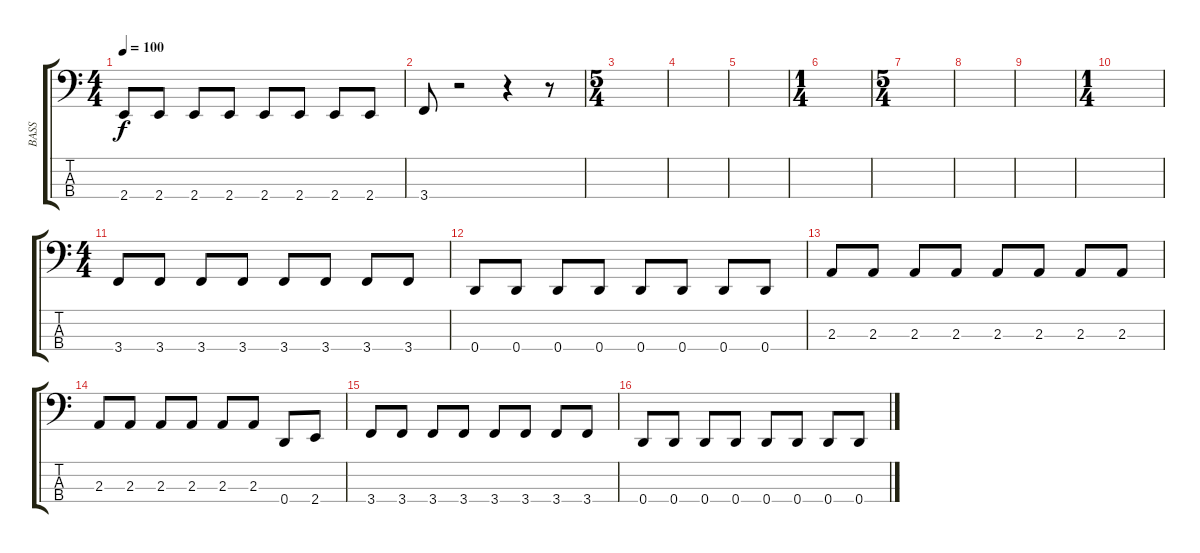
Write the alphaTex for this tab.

\track ("BASS" "BASS") {instrument electricbasspick}
\staff {score tabs}
\tuning (F2 C2 G1 D1) {hide}
\ts (4 4)
\tempo 100
\clef f4
\ks c
2.4.8{dy f} 2.4.8 2.4.8 2.4.8 2.4.8 2.4.8 2.4.8 2.4.8 |
3.4.8 r.2 r.4 r.8 |
\ts (5 4)
|
|
|
\ts (1 4)
|
\ts (5 4)
|
|
|
\ts (1 4)
|
\ts (4 4)
3.4.8 3.4.8 3.4.8 3.4.8 3.4.8 3.4.8 3.4.8 3.4.8 |
0.4.8 0.4.8 0.4.8 0.4.8 0.4.8 0.4.8 0.4.8 0.4.8 |
2.3.8 2.3.8 2.3.8 2.3.8 2.3.8 2.3.8 2.3.8 2.3.8 |
2.3.8 2.3.8 2.3.8 2.3.8 2.3.8 2.3.8 0.4.8 2.4.8 |
3.4.8 3.4.8 3.4.8 3.4.8 3.4.8 3.4.8 3.4.8 3.4.8 |
0.4.8 0.4.8 0.4.8 0.4.8 0.4.8 0.4.8 0.4.8 0.4.8
